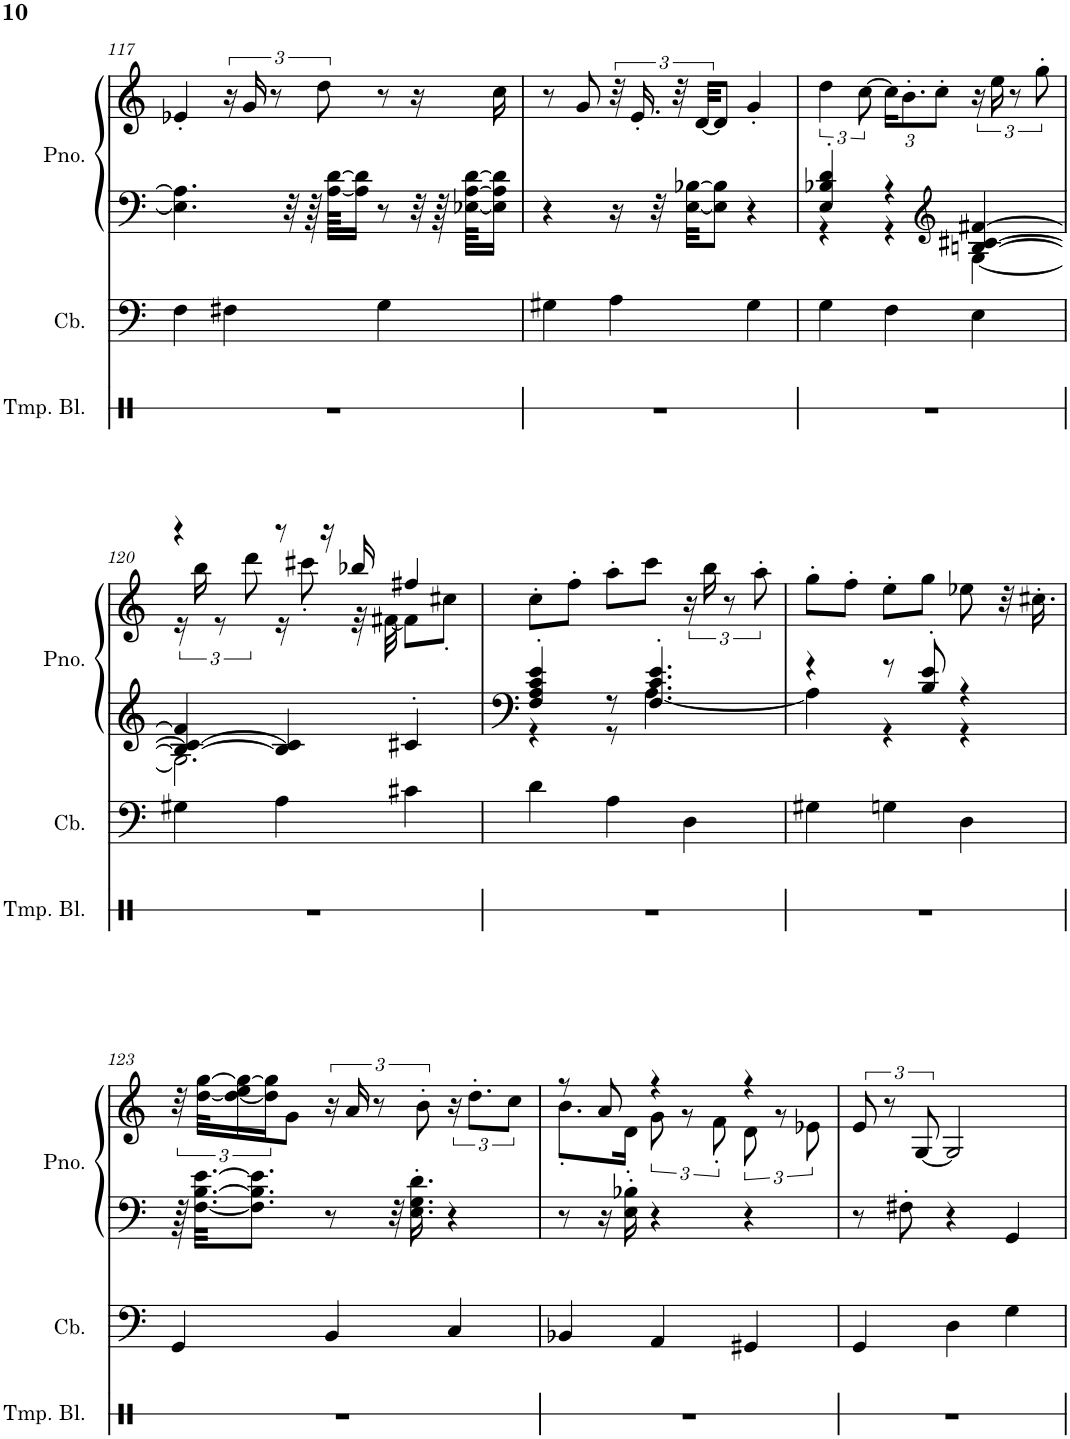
**kern	**kern	**kern	**kern
*part3	*part2	*part1	*part1
*staff4	*staff3	*staff2	*staff1
*I"Temple Blocks	*I"Contrabass	*I"Piano, untitled	*
*I'Tmp. Bl.	*I'Cb.	*I'Pno.	*
!!LO:PB:g=z
*clefX	*clefF4	*clefF4	*clefF4
*	*Trd7c12	*	*
*k[]	*k[]	*k[]	*k[]
*M3/4	*M3/4	*M3/4	*M3/4
=117	=117	=117	=117
2.r	4F\	4.E-\] 4.A\]	4e-X'/
.	4F#X\	.	24r
.	.	.	24g/
.	.	.	12r
.	.	32r	.
.	.	64r	.
.	.	.	12dd\
.	.	[64A\ [64d\KKLL	.
.	.	16A\] 16d\]JJ	.
.	4G\	8r	8r
.	.	32r	16r
.	.	64r	.
.	.	[64E-X\ [64A\ [64d\KKLL	.
.	.	16E-\] 16A\] 16d\]JJ	16cc\
=118	=118	=118	=118
2.r	4G#X\	4r	8r
.	.	.	8g/
.	4A\	16r	48r
.	.	.	24.e'/
.	.	32r	.
.	.	.	48r
.	.	[32E\ [32B-X\KKL	.
.	.	.	[48d/KKL
.	.	8E\] 8B-\]J	8d/J]
.	4G#\	4r	4g'/
=119	=119	=119	=119
*	*	*^	*
2.r	4G\	4E/' 4B-X/' 4d/'	4r	6dd\
.	.	.	.	[12cc\
*	*	*	*	*Xbrackettup
.	4F\	4r	4r	24cc\KL]
.	.	.	.	12.b'\
.	.	.	.	12cc'\J
*	*	*clefG2	*	*
*	*	*	*	*brackettup
.	4E\	[4Bn/ [4c#X/ [4f#X/	[4G\	24r
.	.	.	.	24ee\
.	.	.	.	12r
.	.	.	.	12gg'\
!!LO:LB:g=z
=120	=120	=120	=120	=120
*	*	*	*	*^
2.r	4G#X\	4B/_ 4c#/_ 4f#/]	2.G\]	4r	24r
.	.	.	.	.	24bb\
.	.	.	.	.	12r
.	.	.	.	.	12ddd\
.	4A\	4B/] 4c#/]	.	8r	16r
.	.	.	.	.	8ccc#X'\
.	.	.	.	16r	.
.	.	.	.	16bb-X/	32r
.	.	.	.	.	[32f#X\
.	4c#X\	4c#X'/	.	4ff#X/	8f#\L]
.	.	.	.	.	8cc#X'\J
*	*	*	*	*v	*v
=121	=121	=121	=121	=121
2.r	4d\	4F/' 4A/' 4c/' 4e/'	4r	8cc'\L
.	.	.	.	8ff'\J
.	4A\	8r	8r	8aa'\L
.	.	4.F/' 4.c/' 4.e/'	[4.A\	8ccc\J
.	4D\	.	.	24r
.	.	.	.	24bb\
.	.	.	.	12r
.	.	.	.	12aa'\
=122	=122	=122	=122	=122
2.r	4G#X\	4r	4A\]	8gg'\L
.	.	.	.	8ff'\J
.	4Gn\	8r	4r	8ee'\L
.	.	8B/' 8e/'	.	8gg\J
.	4D\	4r	4r	8ee-X\
.	.	.	.	32r
.	.	.	.	16.cc#X'\
*	*	*v	*v	*
!!LO:LB:g=z
=123	=123	=123	=123
2.r	4GG/	64r	48r
.	.	[32.F\ [32.B\ [32.e\KKL	.
.	.	.	[48dd\ [48gg\KLL
.	.	.	24dd\_ 24ee\ 24gg\_
.	.	8.F\] 8.B\] 8.e\]J	.
.	.	.	24dd\] 24gg\]J
.	.	.	8g\J
.	4BB/	8r	24r
.	.	.	24a/
.	.	.	12r
.	.	32r	.
.	.	16.E\' 16.G\' 16.d\'	.
.	.	.	12b'\
.	4C/	4r	24r
.	.	.	12.dd'\L
.	.	.	12cc\J
=124	=124	=124	=124
*	*	*	*^
2.r	4BB-X/	8r	8r	8.b'\L
.	.	16r	8a/	.
.	.	16E\' 16B-X\'	.	16d'\Jk
.	4AA/	4r	4r	12g\
.	.	.	.	12r
.	.	.	.	12f'\
.	4GG#X/	4r	4r	12d\
.	.	.	.	12r
.	.	.	.	12e-X\
*	*	*	*v	*v
=125	=125	=125	=125
2.r	4GG/	8r	12e/
.	.	.	12r
.	.	8F#X'\	.
.	.	.	[12G/
.	4D\	4r	2G/]
.	4G\	4GG/	.
=	=	=	=
*-	*-	*-	*-
